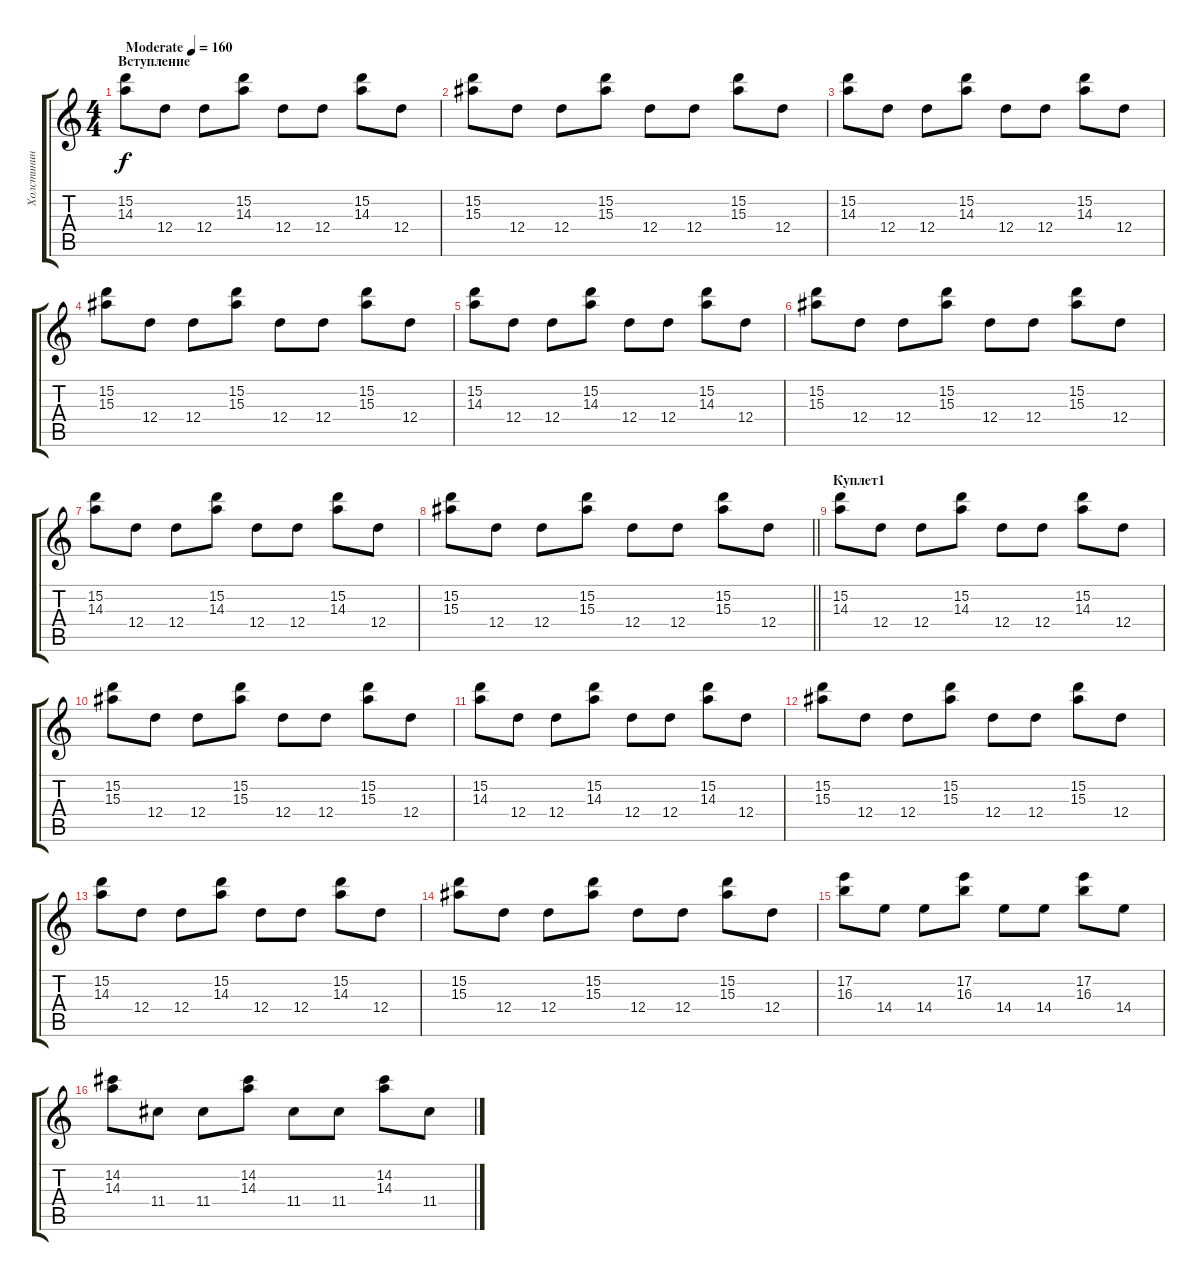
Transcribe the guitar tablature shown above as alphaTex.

\track ("Холстинин" "Холстинин") {instrument overdrivenguitar}
\staff {score tabs}
\tuning (E4 B3 G3 D3 A2 E2) {hide}
\ts (4 4)
\section ("" "Вступление")
\tempo (160 "Moderate")
\clef g2
\ks c
(15.2 14.3).8{dy f instrument overdrivenguitar} 12.4.8 12.4.8 (15.2 14.3).8 12.4.8 12.4.8 (15.2 14.3).8 12.4.8 |
(15.2 15.3).8 12.4.8 12.4.8 (15.2 15.3).8 12.4.8 12.4.8 (15.2 15.3).8 12.4.8 |
(15.2 14.3).8 12.4.8 12.4.8 (15.2 14.3).8 12.4.8 12.4.8 (15.2 14.3).8 12.4.8 |
(15.2 15.3).8 12.4.8 12.4.8 (15.2 15.3).8 12.4.8 12.4.8 (15.2 15.3).8 12.4.8 |
(15.2 14.3).8 12.4.8 12.4.8 (15.2 14.3).8 12.4.8 12.4.8 (15.2 14.3).8 12.4.8 |
(15.2 15.3).8 12.4.8 12.4.8 (15.2 15.3).8 12.4.8 12.4.8 (15.2 15.3).8 12.4.8 |
(15.2 14.3).8 12.4.8 12.4.8 (15.2 14.3).8 12.4.8 12.4.8 (15.2 14.3).8 12.4.8 |
\barLineRight lightlight
(15.2 15.3).8 12.4.8 12.4.8 (15.2 15.3).8 12.4.8 12.4.8 (15.2 15.3).8 12.4.8 |
\section ("" "Куплет1")
(15.2 14.3).8 12.4.8 12.4.8 (15.2 14.3).8 12.4.8 12.4.8 (15.2 14.3).8 12.4.8 |
(15.2 15.3).8 12.4.8 12.4.8 (15.2 15.3).8 12.4.8 12.4.8 (15.2 15.3).8 12.4.8 |
(15.2 14.3).8 12.4.8 12.4.8 (15.2 14.3).8 12.4.8 12.4.8 (15.2 14.3).8 12.4.8 |
(15.2 15.3).8 12.4.8 12.4.8 (15.2 15.3).8 12.4.8 12.4.8 (15.2 15.3).8 12.4.8 |
(15.2 14.3).8 12.4.8 12.4.8 (15.2 14.3).8 12.4.8 12.4.8 (15.2 14.3).8 12.4.8 |
(15.2 15.3).8 12.4.8 12.4.8 (15.2 15.3).8 12.4.8 12.4.8 (15.2 15.3).8 12.4.8 |
(17.2 16.3).8 14.4.8 14.4.8 (17.2 16.3).8 14.4.8 14.4.8 (17.2 16.3).8 14.4.8 |
(14.2 14.3).8 11.4.8 11.4.8 (14.2 14.3).8 11.4.8 11.4.8 (14.2 14.3).8 11.4.8
